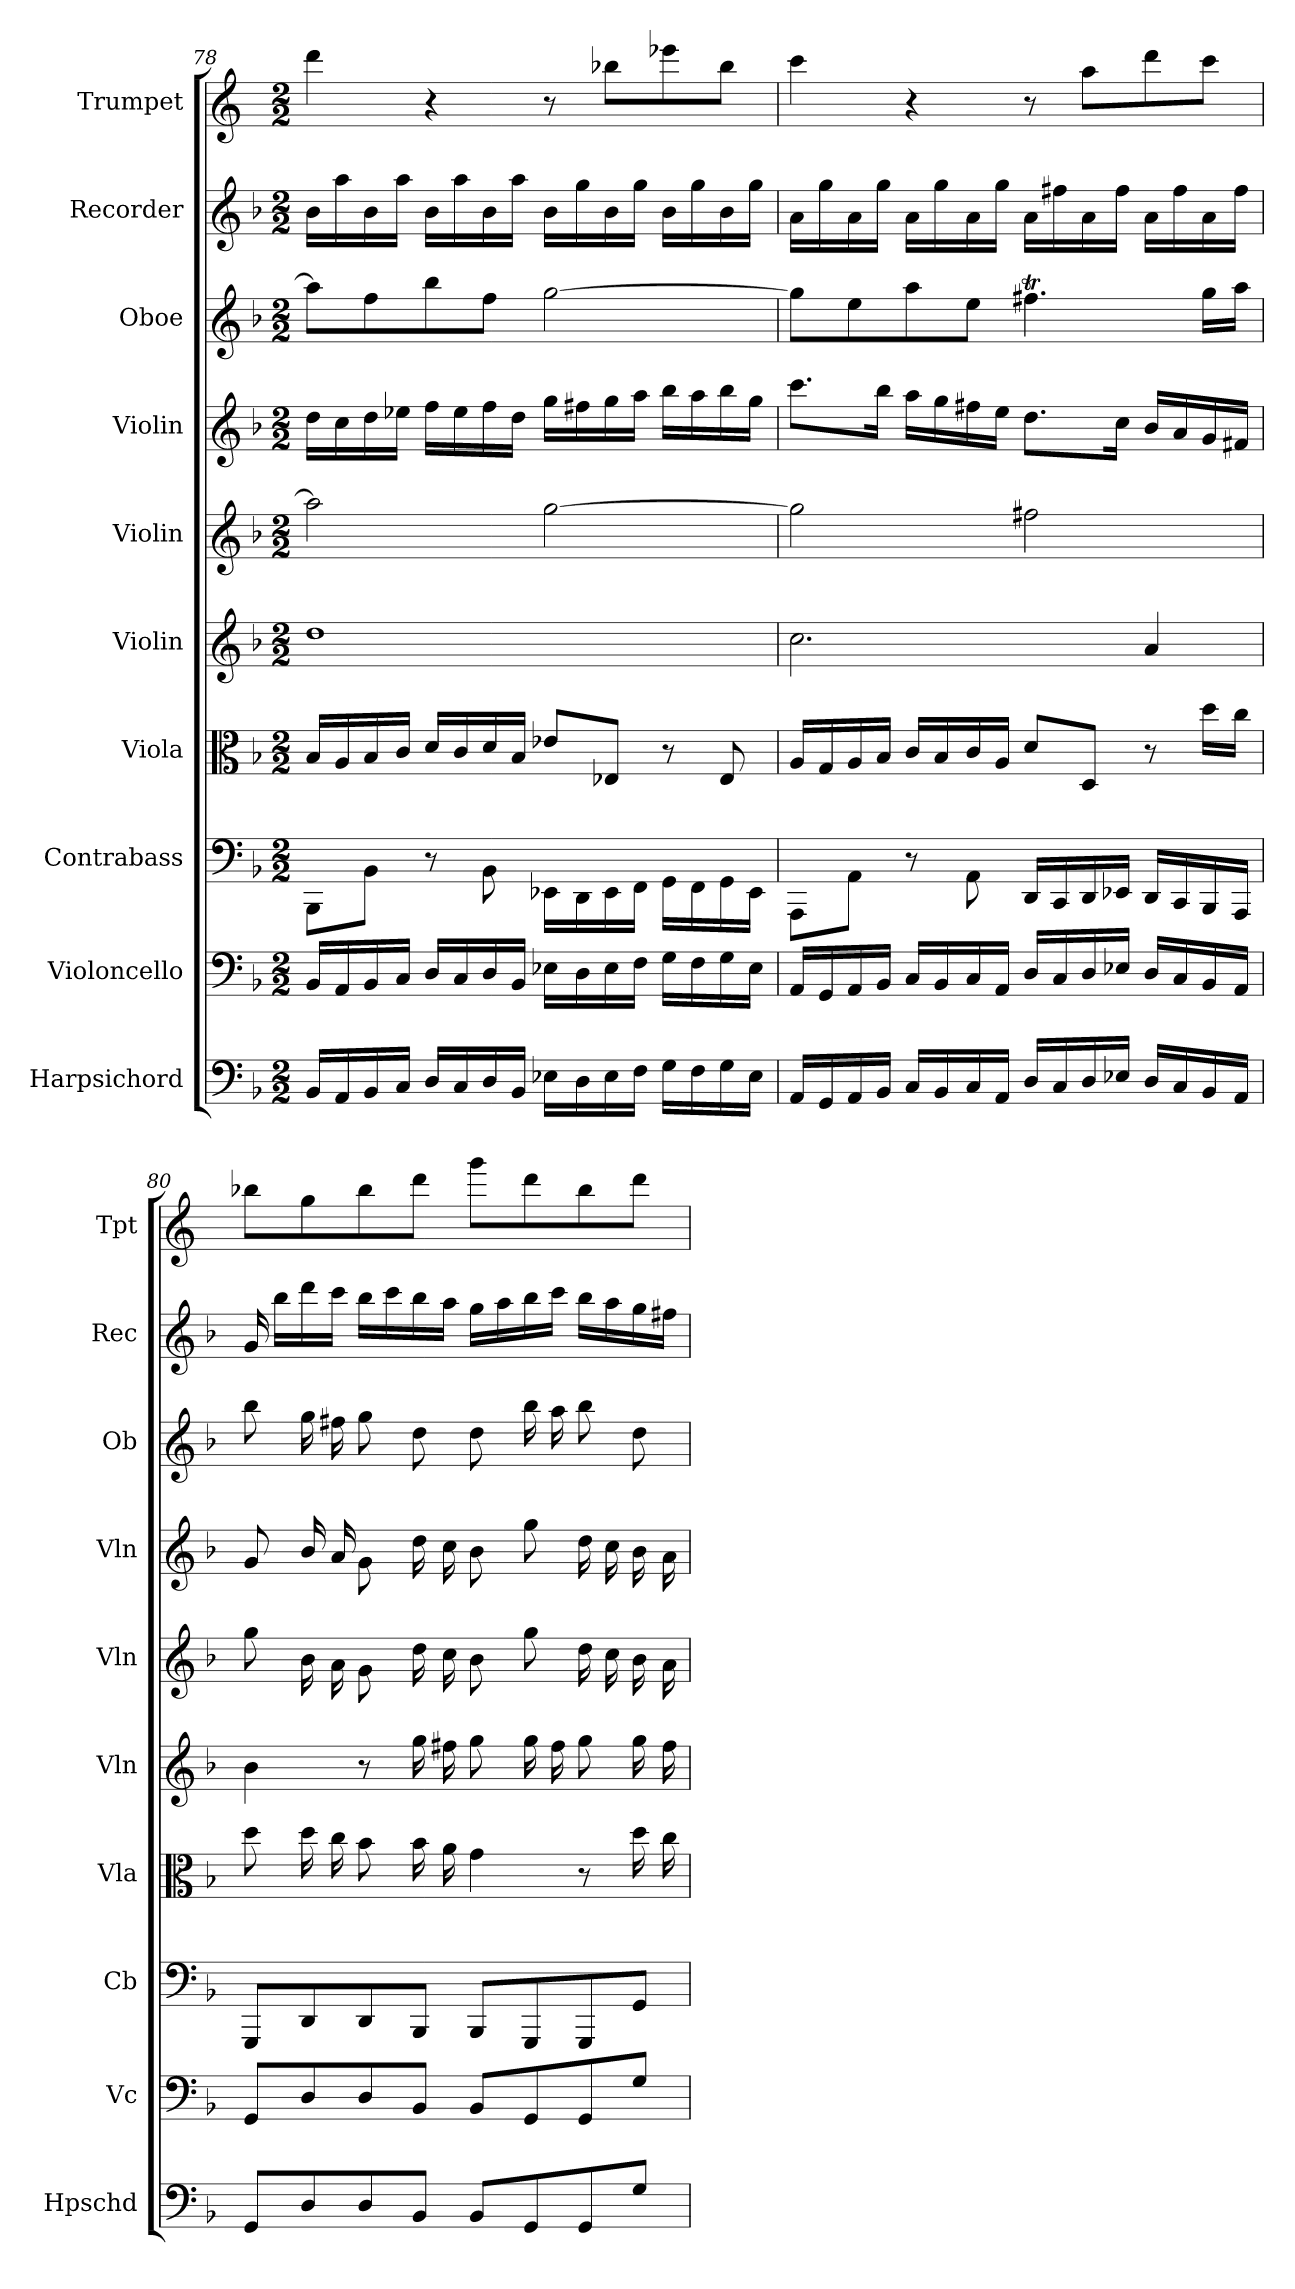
**kern	**kern	**kern	**kern	**kern	**kern	**kern	**kern	**kern	**kern
*part10	*part9	*part8	*part7	*part6	*part5	*part4	*part3	*part2	*part1
*staff10	*staff9	*staff8	*staff7	*staff6	*staff5	*staff4	*staff3	*staff2	*staff1
*I"Harpsichord	*I"Violoncello	*I"Contrabass	*I"Viola	*I"Violin	*I"Violin	*I"Violin	*I"Oboe	*I"Recorder	*I"Trumpet
*I'Hpschd	*I'Vc	*I'Cb	*I'Vla	*I'Vln	*I'Vln	*I'Vln	*I'Ob	*I'Rec	*I'Tpt
*clefF4	*clefF4	*clefF4	*clefC3	*clefG2	*clefG2	*clefG2	*clefG2	*clefG2	*clefG2
*	*	*ITrd7c12	*	*	*	*	*	*	*ITrd1c2
*k[b-]	*k[b-]	*k[b-]	*k[b-]	*k[b-]	*k[b-]	*k[b-]	*k[b-]	*k[b-]	*k[b-e-]
*F:	*F:	*F:	*F:	*F:	*F:	*F:	*F:	*F:	*B-:
*M2/2	*M2/2	*M2/2	*M2/2	*M2/2	*M2/2	*M2/2	*M2/2	*M2/2	*M2/2
=78	=78	=78	=78	=78	=78	=78	=78	=78	=78
16BB-/LL	16BB-/LL	8BBBB-\L	16B-/LL	1dd\	2aa\]	16dd\LL	8aa\L]	16b-\LL	4ccc\
16AA/	16AA/	.	16A/	.	.	16cc\	.	16aa\	.
16BB-/	16BB-/	8BBB-\J	16B-/	.	.	16dd\	8ff\	16b-\	.
16C/JJ	16C/JJ	.	16c/JJ	.	.	16ee-X\JJ	.	16aa\JJ	.
16D/LL	16D/LL	8r	16d/LL	.	.	16ff\LL	8bb-\	16b-\LL	4r
16C/	16C/	.	16c/	.	.	16ee-\	.	16aa\	.
16D/	16D/	8BBB-\	16d/	.	.	16ff\	8ff\J	16b-\	.
16BB-/JJ	16BB-/JJ	.	16B-/JJ	.	.	16dd\JJ	.	16aa\JJ	.
16E-X\LL	16E-X\LL	16EEE-X\LL	8e-X/L	.	[2gg\	16gg\LL	[2gg\	16b-\LL	8r
16D\	16D\	16DDD\	.	.	.	16ff#X\	.	16gg\	.
16E-\	16E-\	16EEE-\	8E-X/J	.	.	16gg\	.	16b-\	8aa-X\L
16F\JJ	16F\JJ	16FFF\JJ	.	.	.	16aa\JJ	.	16gg\JJ	.
16G\LL	16G\LL	16GGG\LL	8r	.	.	16bb-\LL	.	16b-\LL	8ddd-X\
16F\	16F\	16FFF\	.	.	.	16aa\	.	16gg\	.
16G\	16G\	16GGG\	8E-/	.	.	16bb-\	.	16b-\	8aa-\J
16E-\JJ	16E-\JJ	16EEE-\JJ	.	.	.	16gg\JJ	.	16gg\JJ	.
=79	=79	=79	=79	=79	=79	=79	=79	=79	=79
16AA/LL	16AA/LL	8AAAA\L	16A/LL	2.cc\	2gg\]	8.ccc\L	8gg\L]	16a\LL	4bb-\
16GG/	16GG/	.	16G/	.	.	.	.	16gg\	.
16AA/	16AA/	8AAA\J	16A/	.	.	.	8ee\	16a\	.
16BB-/JJ	16BB-/JJ	.	16B-/JJ	.	.	16bb-\Jk	.	16gg\JJ	.
16C/LL	16C/LL	8r	16c/LL	.	.	16aa\LL	8aa\	16a\LL	4r
16BB-/	16BB-/	.	16B-/	.	.	16gg\	.	16gg\	.
16C/	16C/	8AAA\	16c/	.	.	16ff#X\	8ee\J	16a\	.
16AA/JJ	16AA/JJ	.	16A/JJ	.	.	16ee\JJ	.	16gg\JJ	.
16D/LL	16D/LL	16DDD/LL	8d/L	.	2ff#X\	8.dd\L	4.ff#Xt\	16a\LL	8r
16C/	16C/	16CCC/	.	.	.	.	.	16ff#X\	.
16D/	16D/	16DDD/	8D/J	.	.	.	.	16a\	8gg\L
16E-X/JJ	16E-X/JJ	16EEE-X/JJ	.	.	.	16cc\Jk	.	16ff#\JJ	.
16D/LL	16D/LL	16DDD/LL	8r	4a/	.	16b-/LL	.	16a\LL	8ccc\
16C/	16C/	16CCC/	.	.	.	16a/	.	16ff#\	.
16BB-/	16BB-/	16BBBB-/	16dd\LL	.	.	16g/	16gg\LL	16a\	8bb-\J
16AA/JJ	16AA/JJ	16AAAA/JJ	16cc\JJ	.	.	16f#X/JJ	16aa\JJ	16ff#\JJ	.
=80	=80	=80	=80	=80	=80	=80	=80	=80	=80
8GG/L	8GG/L	8GGGG/L	8dd\	4b-\	8gg\	8g/	8bb-\	16g/	8aa-X\L
.	.	.	.	.	.	.	.	16bb-\LL	.
8D/	8D/	8DDD/	16dd\	.	16b-\	16b-/	16gg\	16ddd\	8ff\
.	.	.	16cc\	.	16a\	16a/	16ff#X\	16ccc\JJ	.
8D/	8D/	8DDD/	8b-\	8r	8g\	8g\	8gg\	16bb-\LL	8aa-\
.	.	.	.	.	.	.	.	16ccc\	.
8BB-/J	8BB-/J	8BBBB-/J	16b-\	16gg\	16dd\	16dd\	8dd\	16bb-\	8ccc\J
.	.	.	16a\	16ff#X\	16cc\	16cc\	.	16aa\JJ	.
8BB-/L	8BB-/L	8BBBB-/L	4g\	8gg\	8b-\	8b-\	8dd\	16gg\LL	8fff\L
.	.	.	.	.	.	.	.	16aa\	.
8GG/	8GG/	8GGGG/	.	16gg\	8gg\	8gg\	16bb-\	16bb-\	8ccc\
.	.	.	.	16ff#\	.	.	16aa\	16ccc\JJ	.
8GG/	8GG/	8GGGG/	8r	8gg\	16dd\	16dd\	8bb-\	16bb-\LL	8aa-\
.	.	.	.	.	16cc\	16cc\	.	16aa\	.
8G/J	8G/J	8GGG/J	16dd\	16gg\	16b-\	16b-\	8dd\	16gg\	8ccc\J
.	.	.	16cc\	16ff#\	16a\	16a\	.	16ff#X\JJ	.
=	=	=	=	=	=	=	=	=	=
*-	*-	*-	*-	*-	*-	*-	*-	*-	*-
